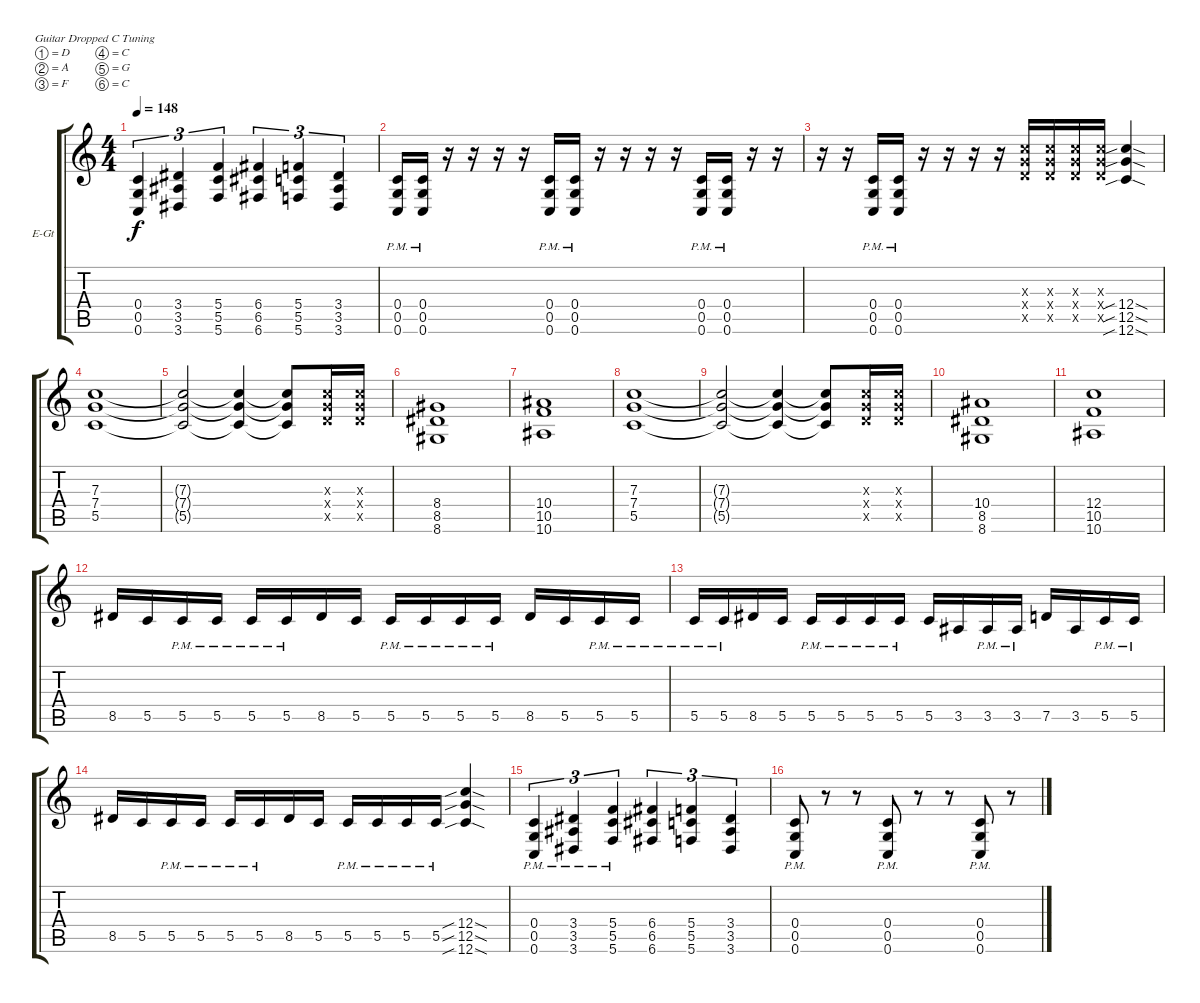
\bracketExtendMode groupsimilarinstruments
\firstSystemTrackNameOrientation horizontal
\otherSystemsTrackNameOrientation horizontal
\track ("Rhythmic Guitar" "E-Gt") {instrument distortionguitar}
\staff {score tabs}
\tuning (D4 A3 F3 C3 G2 C2)
\ts (4 4)
\tempo 148
\clef g2
\ks c
(0.4 0.5 0.6).4{tu (3 2) dy f} (3.4 3.5 3.6).4{tu (3 2)} (5.4 5.5 5.6).4{tu (3 2)} (6.4 6.5 6.6).4{tu (3 2)} (5.4 5.5 5.6).4{tu (3 2)} (3.4 3.5 3.6).4{tu (3 2)} |
(0.4{pm} 0.5{pm} 0.6{pm}).16 (0.4{pm} 0.5{pm} 0.6{pm}).16 r.16 r.16 r.16 r.16 (0.4{pm} 0.5{pm} 0.6{pm}).16 (0.4{pm} 0.5{pm} 0.6{pm}).16 r.16 r.16 r.16 r.16 (0.4{pm} 0.5{pm} 0.6{pm}).16 (0.4{pm} 0.5{pm} 0.6{pm}).16 r.16 r.16 |
r.16 r.16 (0.4{pm} 0.5{pm} 0.6{pm}).16 (0.4{pm} 0.5{pm} 0.6{pm}).16 r.16 r.16 r.16 r.16 (7.3{x} 7.4{x} 7.5{x}).16 (7.3{x} 7.4{x} 7.5{x}).16 (7.3{x} 7.4{x} 7.5{x}).16 (7.3{x} 7.4{x} 7.5{x}).16 (12.4{sib sod} 12.5{sib sod} 12.6{sib sod}).4 |
(7.3 7.4 5.5).1 |
(7.3{t} 7.4{t} 5.5{t}).2 (7.3{t} 7.4{t} 5.5{t}).4 (7.3{t} 7.4{t} 5.5{t}).8 (7.3{x} 7.4{x} 7.5{x}).16 (7.3{x} 7.4{x} 7.5{x}).16 |
(8.4 8.5 8.6).1 |
(10.4 10.5 10.6).1 |
(7.3 7.4 5.5).1 |
(7.3{t} 7.4{t} 5.5{t}).2 (7.3{t} 7.4{t} 5.5{t}).4 (7.3{t} 7.4{t} 5.5{t}).8 (7.3{x} 7.4{x} 7.5{x}).16 (7.3{x} 7.4{x} 7.5{x}).16 |
(10.4 8.5 8.6).1 |
(12.4 10.5 10.6).1 |
8.5.16 5.5.16 5.5{pm}.16 5.5{pm}.16 5.5{pm}.16 5.5{pm}.16 8.5.16 5.5.16 5.5{pm}.16 5.5{pm}.16 5.5{pm}.16 5.5{pm}.16 8.5.16 5.5.16 5.5{pm}.16 5.5{pm}.16 |
5.5{pm}.16 5.5{pm}.16 8.5.16 5.5.16 5.5{pm}.16 5.5{pm}.16 5.5{pm}.16 5.5{pm}.16 5.5.16 3.5.16 3.5{pm}.16 3.5{pm}.16 7.5.16 3.5.16 5.5{pm}.16 5.5{pm}.16 |
8.5.16 5.5.16 5.5{pm}.16 5.5{pm}.16 5.5{pm}.16 5.5{pm}.16 8.5.16 5.5.16 5.5{pm}.16 5.5{pm}.16 5.5{pm}.16 5.5{pm}.16 (12.4{sib sod} 12.5{sib sod} 12.6{sib sod}).4 |
(0.4{pm} 0.5{pm} 0.6{pm}).4{tu (3 2)} (3.4{pm} 3.5{pm} 3.6{pm}).4{tu (3 2)} (5.4{pm} 5.5{pm} 5.6{pm}).4{tu (3 2)} (6.4 6.5 6.6).4{tu (3 2)} (5.4 5.5 5.6).4{tu (3 2)} (3.4 3.5 3.6).4{tu (3 2)} |
(0.4{pm} 0.5{pm} 0.6{pm}).8 r.8 r.8 (0.4{pm} 0.5{pm} 0.6{pm}).8 r.8 r.8 (0.4{pm} 0.5{pm} 0.6{pm}).8 r.8
